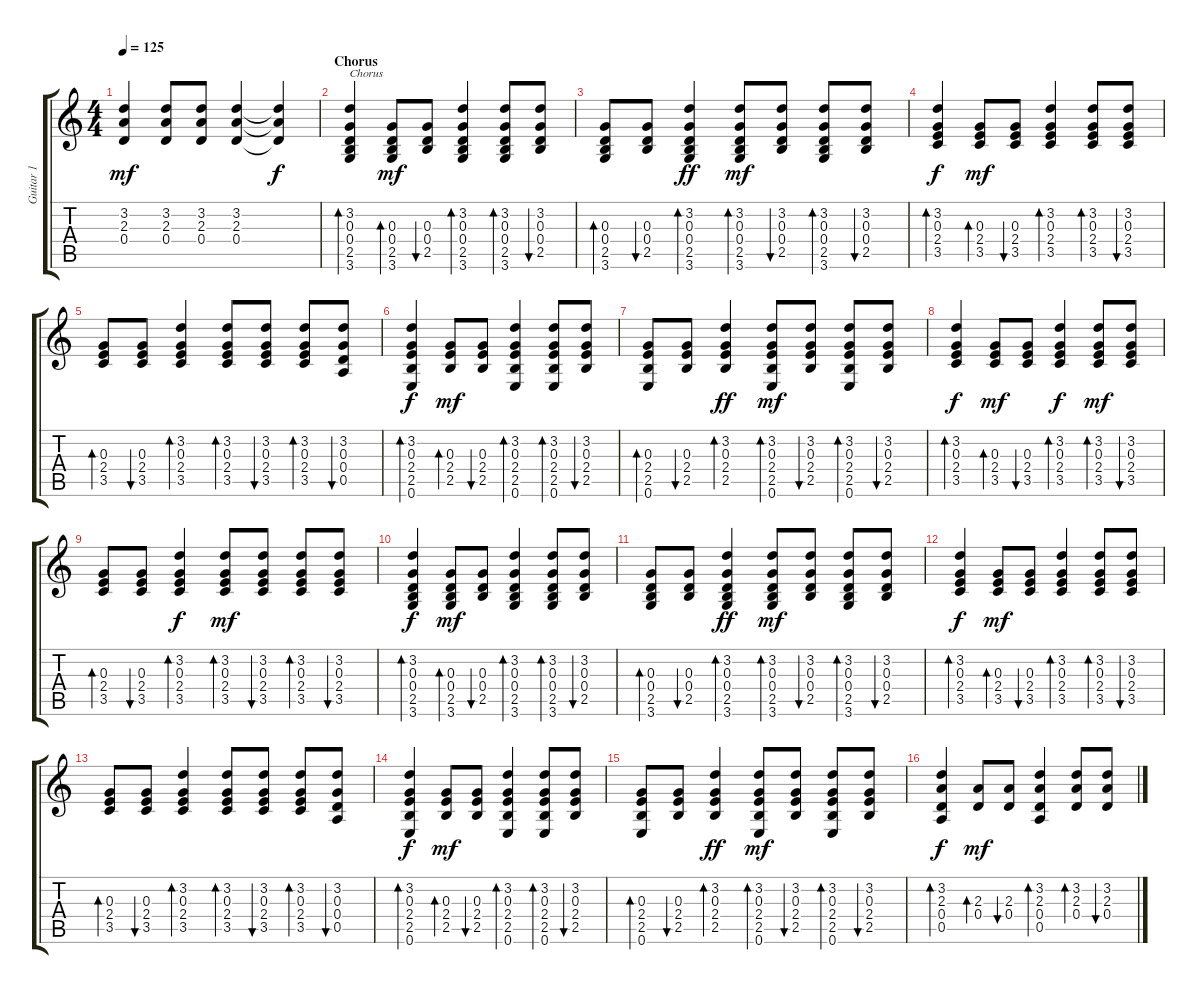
\track ("Guitar 1" "Guitar 1") {instrument acousticguitarsteel}
\staff {score tabs}
\tuning (E4 B3 G3 D3 A2 E2) {hide}
\ts (4 4)
\tempo 125
\clef g2
\ks c
(3.2 2.3 0.4).4{dy mf} (3.2 2.3 0.4).8 (3.2 2.3 0.4).8 (3.2 2.3 0.4).4 (3.2{t} 2.3{t} 0.4{t}).4{dy f} |
\section ("" "Chorus")
(3.2 0.3 0.4 2.5 3.6).4{bd 30 txt "Chorus" volume 11 balance 4} (0.3 0.4 2.5 3.6).8{bd 30 dy mf} (0.3 0.4 2.5).8{bu 30} (3.2 0.3 0.4 2.5 3.6).4{bd 60} (3.2 0.3 0.4 2.5 3.6).8{bd 30} (3.2 0.3 0.4 2.5).8{bu 30} |
(0.3 0.4 2.5 3.6).8{bd 30} (0.3 0.4 2.5).8{bu 30} (3.2 0.3 0.4 2.5 3.6).4{bd 60 dy ff} (3.2 0.3 0.4 2.5 3.6).8{bd 30 dy mf} (3.2 0.3 0.4 2.5).8{bu 30} (3.2 0.3 0.4 2.5 3.6).8{bd 30} (3.2 0.3 0.4 2.5).8{bu 30} |
(3.2 0.3 2.4 3.5).4{bd 30 dy f} (0.3 2.4 3.5).8{bd 60 dy mf} (0.3 2.4 3.5).8{bu 60} (3.2 0.3 2.4 3.5).4{bd 60} (3.2 0.3 2.4 3.5).8{bd 60} (3.2 0.3 2.4 3.5).8{bu 60} |
(0.3 2.4 3.5).8{bd 60} (0.3 2.4 3.5).8{bu 60} (3.2 0.3 2.4 3.5).4{bd 60} (3.2 0.3 2.4 3.5).8{bd 30} (3.2 0.3 2.4 3.5).8{bu 30} (3.2 0.3 2.4 3.5).8{bd 30} (3.2 0.3 0.4 0.5).8{bu 30} |
(3.2 0.3 2.4 2.5 0.6).4{bd 30 dy f} (0.3 2.4 2.5).8{bd 30 dy mf} (0.3 2.4 2.5).8{bu 30} (3.2 0.3 2.4 2.5 0.6).4{bd 60} (3.2 0.3 2.4 2.5 0.6).8{bd 30} (3.2 0.3 2.4 2.5).8{bu 30} |
(0.3 2.4 2.5 0.6).8{bd 30} (0.3 2.4 2.5).8{bu 30} (3.2 0.3 2.4 2.5).4{bd 60 dy ff} (3.2 0.3 2.4 2.5 0.6).8{bd 30 dy mf} (3.2 0.3 2.4 2.5).8{bu 30} (3.2 0.3 2.4 2.5 0.6).8{bd 30} (3.2 0.3 2.4 2.5).8{bu 30} |
(3.2 0.3 2.4 3.5).4{bd 30 dy f} (0.3 2.4 3.5).8{bd 60 dy mf} (0.3 2.4 3.5).8{bu 60} (3.2 0.3 2.4 3.5).4{bd 60 dy f} (3.2 0.3 2.4 3.5).8{bd 60 dy mf} (3.2 0.3 2.4 3.5).8{bu 60} |
(0.3 2.4 3.5).8{bd 60} (0.3 2.4 3.5).8{bu 60} (3.2 0.3 2.4 3.5).4{bd 60 dy f} (3.2 0.3 2.4 3.5).8{bd 30 dy mf} (3.2 0.3 2.4 3.5).8{bu 30} (3.2 0.3 2.4 3.5).8{bd 30} (3.2 0.3 2.4 3.5).8{bu 30} |
(3.2 0.3 0.4 2.5 3.6).4{bd 30 dy f} (0.3 0.4 2.5 3.6).8{bd 30 dy mf} (0.3 0.4 2.5).8{bu 30} (3.2 0.3 0.4 2.5 3.6).4{bd 60} (3.2 0.3 0.4 2.5 3.6).8{bd 30} (3.2 0.3 0.4 2.5).8{bu 30} |
(0.3 0.4 2.5 3.6).8{bd 30} (0.3 0.4 2.5).8{bu 30} (3.2 0.3 0.4 2.5 3.6).4{bd 60 dy ff} (3.2 0.3 0.4 2.5 3.6).8{bd 30 dy mf} (3.2 0.3 0.4 2.5).8{bu 30} (3.2 0.3 0.4 2.5 3.6).8{bd 30} (3.2 0.3 0.4 2.5).8{bu 30} |
(3.2 0.3 2.4 3.5).4{bd 30 dy f} (0.3 2.4 3.5).8{bd 60 dy mf} (0.3 2.4 3.5).8{bu 60} (3.2 0.3 2.4 3.5).4{bd 60} (3.2 0.3 2.4 3.5).8{bd 60} (3.2 0.3 2.4 3.5).8{bu 60} |
(0.3 2.4 3.5).8{bd 60} (0.3 2.4 3.5).8{bu 60} (3.2 0.3 2.4 3.5).4{bd 60} (3.2 0.3 2.4 3.5).8{bd 30} (3.2 0.3 2.4 3.5).8{bu 30} (3.2 0.3 2.4 3.5).8{bd 30} (3.2 0.3 0.4 0.5).8{bu 30} |
(3.2 0.3 2.4 2.5 0.6).4{bd 30 dy f} (0.3 2.4 2.5).8{bd 30 dy mf} (0.3 2.4 2.5).8{bu 30} (3.2 0.3 2.4 2.5 0.6).4{bd 60} (3.2 0.3 2.4 2.5 0.6).8{bd 30} (3.2 0.3 2.4 2.5).8{bu 30} |
(0.3 2.4 2.5 0.6).8{bd 30} (0.3 2.4 2.5).8{bu 30} (3.2 0.3 2.4 2.5).4{bd 60 dy ff} (3.2 0.3 2.4 2.5 0.6).8{bd 30 dy mf} (3.2 0.3 2.4 2.5).8{bu 30} (3.2 0.3 2.4 2.5 0.6).8{bd 30} (3.2 0.3 2.4 2.5).8{bu 30} |
(3.2 2.3 0.4 0.5).4{bd 30 dy f} (2.3 0.4).8{bd 30 dy mf} (2.3 0.4).8{bu 30} (3.2 2.3 0.4 0.5).4{bd 60} (3.2 2.3 0.4).8{bd 30} (3.2 2.3 0.4).8{bu 30}
